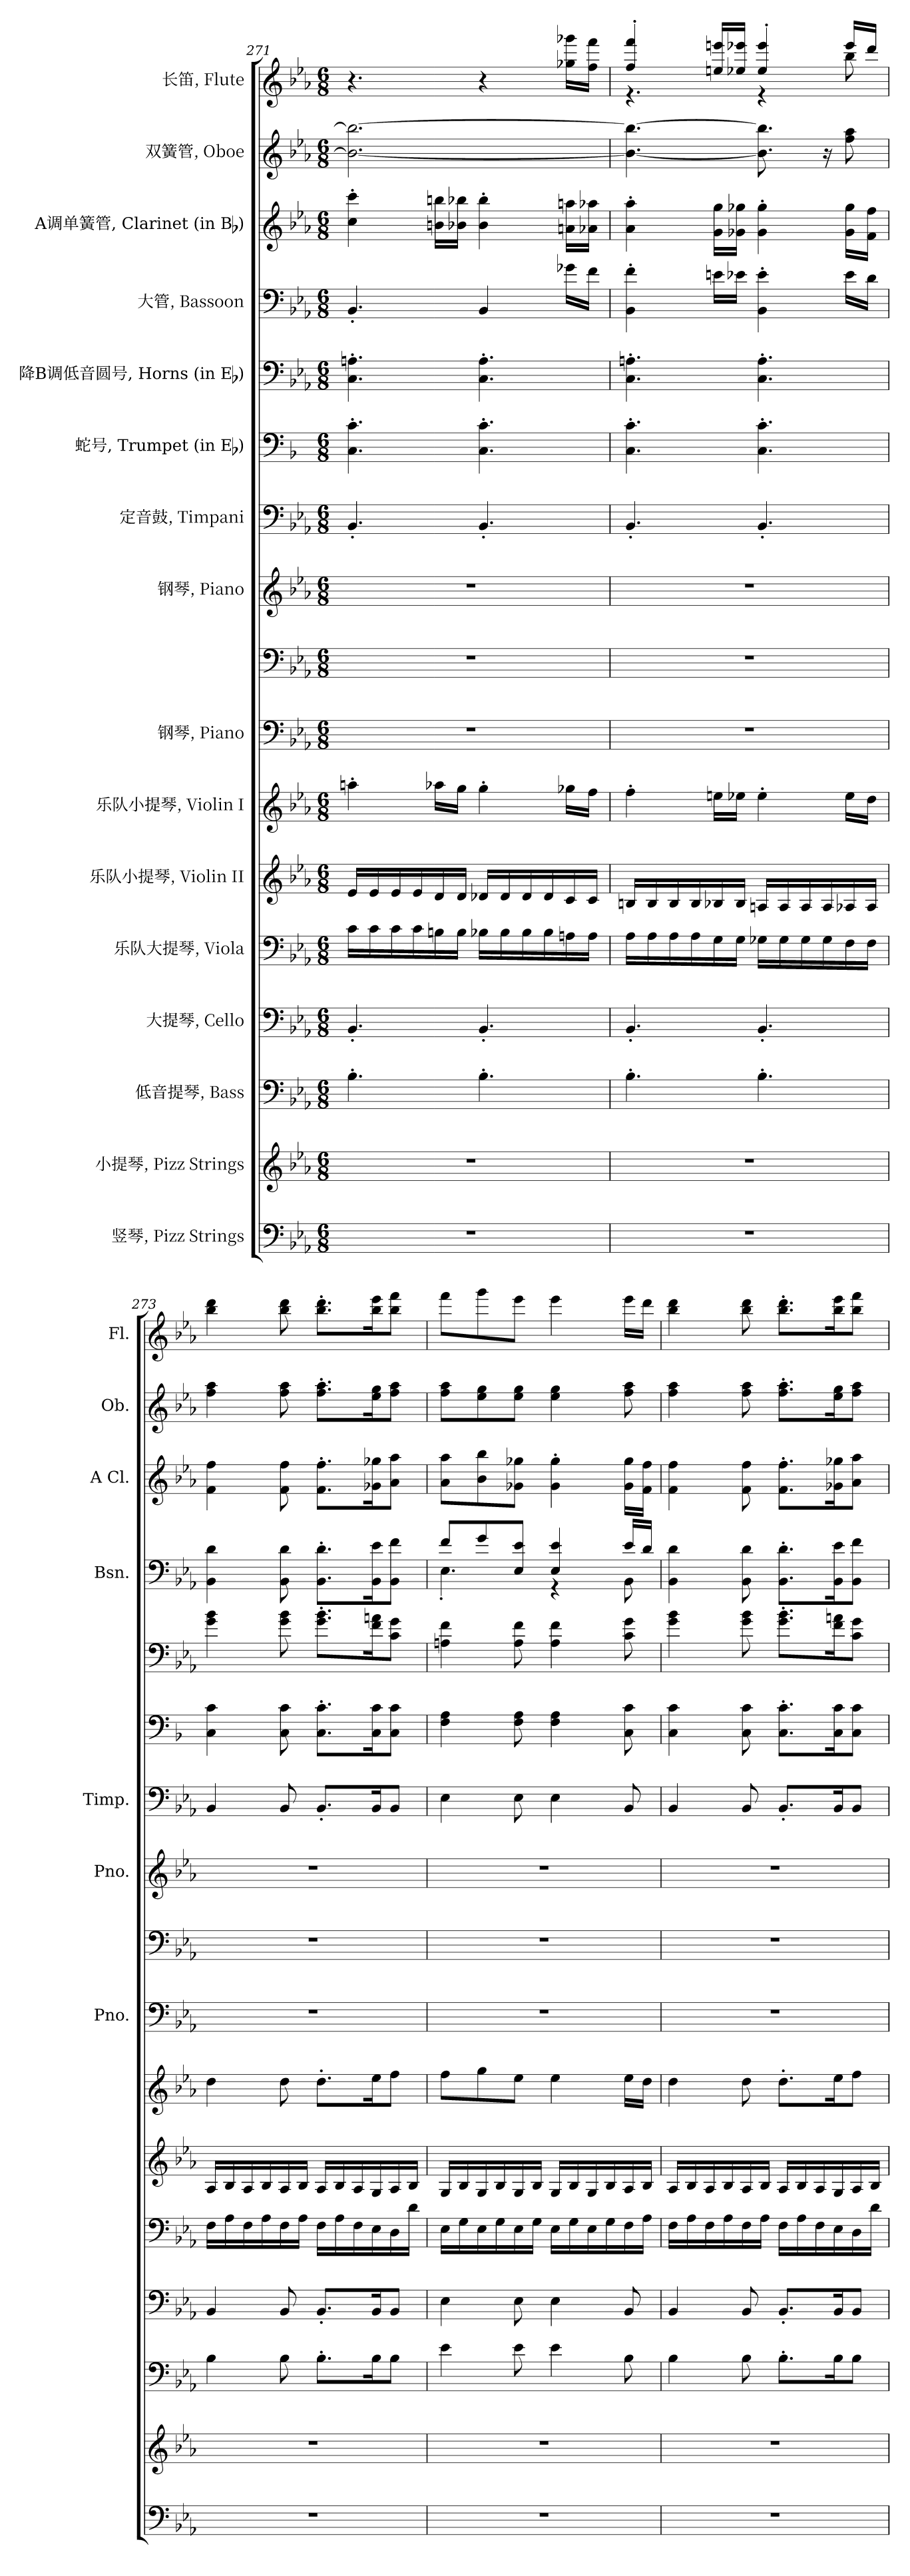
**kern	**kern	**kern	**kern	**kern	**kern	**kern	**kern	**kern	**kern	**kern	**kern	**kern	**kern	**kern	**kern	**kern
*part16	*part15	*part14	*part13	*part12	*part11	*part10	*part9	*part9	*part8	*part7	*part6	*part5	*part4	*part3	*part2	*part1
*staff17	*staff16	*staff15	*staff14	*staff13	*staff12	*staff11	*staff10	*staff9	*staff8	*staff7	*staff6	*staff5	*staff4	*staff3	*staff2	*staff1
*I"竖琴, Pizz Strings	*I"小提琴, Pizz Strings	*I"低音提琴, Bass	*I"大提琴, Cello	*I"乐队大提琴, Viola	*I"乐队小提琴, Violin II	*I"乐队小提琴, Violin I	*I"钢琴, Piano	*	*I"钢琴, Piano	*I"定音鼓, Timpani	*I"蛇号, Trumpet (in Eb)	*I"降B调低音圆号, Horns (in Eb)	*I"大管, Bassoon	*I"A调单簧管, Clarinet (in Bb)	*I"双簧管, Oboe	*I"长笛, Flute
*	*	*	*	*	*	*	*I'Pno.	*	*I'Pno.	*I'Timp.	*	*	*I'Bsn.	*I'A Cl.	*I'Ob.	*I'Fl.
!!LO:PB:g=z
*clefF4	*clefG2	*clefF4	*clefF4	*clefF4	*clefG2	*clefG2	*clefF4	*clefF4	*clefG2	*clefF4	*clefF4	*clefF4	*clefF4	*clefG2	*clefG2	*clefG2
*	*	*ITrd7c12	*	*	*	*	*	*	*	*	*ITrd1c2	*ITrd1c2	*	*ITrd2c3	*	*
*k[b-e-a-]	*k[b-e-a-]	*k[b-e-a-]	*k[b-e-a-]	*k[b-e-a-]	*k[b-e-a-]	*k[b-e-a-]	*k[b-e-a-]	*k[b-e-a-]	*k[b-e-a-]	*k[b-e-a-]	*k[b-e-a-]	*k[b-e-a-d-g-]	*k[b-e-a-]	*k[]	*k[b-e-a-]	*k[b-e-a-]
*M6/8	*M6/8	*M6/8	*M6/8	*M6/8	*M6/8	*M6/8	*M6/8	*M6/8	*M6/8	*M6/8	*M6/8	*M6/8	*M6/8	*M6/8	*M6/8	*M6/8
=271	=271	=271	=271	=271	=271	=271	=271	=271	=271	=271	=271	=271	=271	=271	=271	=271
2.r	2.r	4.BB-'\	4.BB-'/	16c\LL	16e-/LL	4aan'\	2.r	2.r	2.r	4.BB-'/	4.BB-\' 4.B-\'	4.BB-\' 4.Gn\'	4.BB-'/	4a\' 4aa\'	2.b-\_ 2.bb-\_	4.r
.	.	.	.	16c\	16e-/	.	.	.	.	.	.	.	.	.	.	.
.	.	.	.	16c\	16e-/	.	.	.	.	.	.	.	.	.	.	.
.	.	.	.	16c\	16e-/	.	.	.	.	.	.	.	.	.	.	.
.	.	.	.	16Bn\	16d/	16aa-X\LL	.	.	.	.	.	.	.	16g#X\ 16gg#X\LL	.	.
.	.	.	.	16B\JJ	16d/JJ	16gg\JJ	.	.	.	.	.	.	.	16gn\ 16ggn\JJ	.	.
.	.	4.BB-'\	4.BB-'/	16B-X\LL	16d-X/LL	4gg'\	.	.	.	4.BB-'/	4.BB-\' 4.B-\'	4.BB-\' 4.G\'	4BB-/	4g\' 4gg\'	.	4r
.	.	.	.	16B-\	16d-/	.	.	.	.	.	.	.	.	.	.	.
.	.	.	.	16B-\	16d-/	.	.	.	.	.	.	.	.	.	.	.
.	.	.	.	16B-\	16d-/	.	.	.	.	.	.	.	.	.	.	.
.	.	.	.	16An\	16c/	16gg-X\LL	.	.	.	.	.	.	16g-X\LL	16f#X\ 16ff#X\LL	.	16gg-X\ 16ggg-X\LL
.	.	.	.	16A\JJ	16c/JJ	16ff\JJ	.	.	.	.	.	.	16f\JJ	16fn\ 16ffn\JJ	.	16ff\ 16fff\JJ
=272	=272	=272	=272	=272	=272	=272	=272	=272	=272	=272	=272	=272	=272	=272	=272	=272
*	*	*	*	*	*	*	*	*	*	*	*	*	*	*	*	*^
2.r	2.r	4.BB-'\	4.BB-'/	16A-\LL	16Bn/LL	4ff'\	2.r	2.r	2.r	4.BB-'/	4.BB-\' 4.B-\'	4.BB-\' 4.Gn\'	4BB-\' 4f\'	4f\' 4ff\'	4.b-\_ 4.bb-\_	4ff/' 4fff/'	4.r
.	.	.	.	16A-\	16B/	.	.	.	.	.	.	.	.	.	.	.	.
.	.	.	.	16A-\	16B/	.	.	.	.	.	.	.	.	.	.	.	.
.	.	.	.	16A-\	16B/	.	.	.	.	.	.	.	.	.	.	.	.
.	.	.	.	16G\	16B-X/	16een\LL	.	.	.	.	.	.	16en\LL	16e\ 16ee\LL	.	16een/ 16eeen/LL	.
.	.	.	.	16G\JJ	16B-/JJ	16ee-X\JJ	.	.	.	.	.	.	16e-X\JJ	16e-X\ 16ee-X\JJ	.	16ee-X/ 16eee-X/JJ	.
.	.	4.BB-'\	4.BB-'/	16G-X\LL	16An/LL	4ee-'\	.	.	.	4.BB-'/	4.BB-\' 4.B-\'	4.BB-\' 4.G\'	4BB-\' 4e-\'	4e-\' 4ee-\'	8.b-\] 8.bb-\]	4ee-/' 4eee-/'	4r
.	.	.	.	16G-\	16A/	.	.	.	.	.	.	.	.	.	.	.	.
.	.	.	.	16G-\	16A/	.	.	.	.	.	.	.	.	.	.	.	.
.	.	.	.	16G-\	16A/	.	.	.	.	.	.	.	.	.	16r	.	.
.	.	.	.	16F\	16A-X/	16ee-\LL	.	.	.	.	.	.	16e-\LL	16e-\ 16ee-\LL	8ff\ 8aa-\	16eee-/LL	8bb-\
.	.	.	.	16F\JJ	16A-/JJ	16dd\JJ	.	.	.	.	.	.	16d\JJ	16d\ 16dd\JJ	.	16ddd/JJ	.
*	*	*	*	*	*	*	*	*	*	*	*	*	*	*	*	*v	*v
!!LO:PB:g=z
=273	=273	=273	=273	=273	=273	=273	=273	=273	=273	=273	=273	=273	=273	=273	=273	=273
2.r	2.r	4BB-\	4BB-/	16F\LL	16A-/LL	4dd\	2.r	2.r	2.r	4BB-/	4BB-\ 4B-\	4f\ 4a-\	4BB-\ 4d\	4d\ 4dd\	4ff\ 4aa-\	4bb-\ 4ddd\
.	.	.	.	16A-\	16B-/	.	.	.	.	.	.	.	.	.	.	.
.	.	.	.	16F\	16A-/	.	.	.	.	.	.	.	.	.	.	.
.	.	.	.	16A-\	16B-/	.	.	.	.	.	.	.	.	.	.	.
.	.	8BB-\	8BB-/	16F\	16A-/	8dd\	.	.	.	8BB-/	8BB-\ 8B-\	8f\ 8a-\	8BB-\ 8d\	8d\ 8dd\	8ff\ 8aa-\	8bb-\ 8ddd\
.	.	.	.	16A-\JJ	16B-/JJ	.	.	.	.	.	.	.	.	.	.	.
.	.	8.BB-'\L	8.BB-'/L	16F\LL	16A-/LL	8.dd'\L	.	.	.	8.BB-'/L	8.BB-\' 8.B-\'L	8.f\' 8.a-\'L	8.BB-\' 8.d\'L	8.d\' 8.dd\'L	8.ff\' 8.aa-\'L	8.bb-\' 8.ddd\'L
.	.	.	.	16A-\	16B-/	.	.	.	.	.	.	.	.	.	.	.
.	.	.	.	16F\	16A-/	.	.	.	.	.	.	.	.	.	.	.
.	.	16BB-\K	16BB-/K	16E-\	16G/	16ee-\K	.	.	.	16BB-/K	16BB-\ 16B-\K	16e-\ 16gn\K	16BB-\ 16e-\K	16e-X\ 16ee-X\K	16ee-\ 16gg\K	16bb-\ 16eee-\K
.	.	8BB-\J	8BB-/J	16D\	16A-/	8ff\J	.	.	.	8BB-/J	8BB-\ 8B-\J	8B-\ 8f\J	8BB-\ 8f\J	8f\ 8ff\J	8ff\ 8aa-\J	8bb-\ 8fff\J
.	.	.	.	16d\JJ	16B-/JJ	.	.	.	.	.	.	.	.	.	.	.
=274	=274	=274	=274	=274	=274	=274	=274	=274	=274	=274	=274	=274	=274	=274	=274	=274
*	*	*	*	*	*	*	*	*	*	*	*	*	*^	*	*	*
2.r	2.r	4E-\	4E-\	16E-\LL	16G/LL	8ff\L	2.r	2.r	2.r	4E-\	4E-\ 4G\	4Gn\ 4e-\	8f/L	4.E-'\	8f\ 8ff\L	8ff\ 8aa-\L	8fff\L
.	.	.	.	16G\	16B-/	.	.	.	.	.	.	.	.	.	.	.	.
.	.	.	.	16E-\	16G/	8gg\	.	.	.	.	.	.	8g/	.	8g\ 8gg\	8ee-\ 8gg\	8ggg\
.	.	.	.	16G\	16B-/	.	.	.	.	.	.	.	.	.	.	.	.
.	.	8E-\	8E-\	16E-\	16G/	8ee-\J	.	.	.	8E-\	8E-\ 8G\	8G\ 8e-\	8E-/ 8e-/J	.	8e-X\ 8ee-X\J	8ee-\ 8gg\J	8eee-\J
.	.	.	.	16G\JJ	16B-/JJ	.	.	.	.	.	.	.	.	.	.	.	.
.	.	4E-\	4E-\	16E-\LL	16G/LL	4ee-\	.	.	.	4E-\	4E-\ 4G\	4G\ 4e-\	4E-/ 4e-/	4r	4e-\' 4ee-\'	4ee-\ 4gg\	4eee-\
.	.	.	.	16G\	16B-/	.	.	.	.	.	.	.	.	.	.	.	.
.	.	.	.	16E-\	16G/	.	.	.	.	.	.	.	.	.	.	.	.
.	.	.	.	16G\	16B-/	.	.	.	.	.	.	.	.	.	.	.	.
.	.	8BB-\	8BB-/	16F\	16A-/	16ee-\LL	.	.	.	8BB-/	8BB-\ 8B-\	8B-\ 8f\	16e-/LL	8BB-\	16e-\ 16ee-\LL	8ff\ 8aa-\	16eee-\LL
.	.	.	.	16A-\JJ	16B-/JJ	16dd\JJ	.	.	.	.	.	.	16d/JJ	.	16d\ 16dd\JJ	.	16ddd\JJ
*	*	*	*	*	*	*	*	*	*	*	*	*	*v	*v	*	*	*
!!LO:PB:g=z
=275	=275	=275	=275	=275	=275	=275	=275	=275	=275	=275	=275	=275	=275	=275	=275	=275
2.r	2.r	4BB-\	4BB-/	16F\LL	16A-/LL	4dd\	2.r	2.r	2.r	4BB-/	4BB-\ 4B-\	4f\ 4a-\	4BB-\ 4d\	4d\ 4dd\	4ff\ 4aa-\	4bb-\ 4ddd\
.	.	.	.	16A-\	16B-/	.	.	.	.	.	.	.	.	.	.	.
.	.	.	.	16F\	16A-/	.	.	.	.	.	.	.	.	.	.	.
.	.	.	.	16A-\	16B-/	.	.	.	.	.	.	.	.	.	.	.
.	.	8BB-\	8BB-/	16F\	16A-/	8dd\	.	.	.	8BB-/	8BB-\ 8B-\	8f\ 8a-\	8BB-\ 8d\	8d\ 8dd\	8ff\ 8aa-\	8bb-\ 8ddd\
.	.	.	.	16A-\JJ	16B-/JJ	.	.	.	.	.	.	.	.	.	.	.
.	.	8.BB-'\L	8.BB-'/L	16F\LL	16A-/LL	8.dd'\L	.	.	.	8.BB-'/L	8.BB-\' 8.B-\'L	8.f\' 8.a-\'L	8.BB-\' 8.d\'L	8.d\' 8.dd\'L	8.ff\' 8.aa-\'L	8.bb-\' 8.ddd\'L
.	.	.	.	16A-\	16B-/	.	.	.	.	.	.	.	.	.	.	.
.	.	.	.	16F\	16A-/	.	.	.	.	.	.	.	.	.	.	.
.	.	16BB-\K	16BB-/K	16E-\	16G/	16ee-\K	.	.	.	16BB-/K	16BB-\ 16B-\K	16e-\ 16gn\K	16BB-\ 16e-\K	16e-X\ 16ee-X\K	16ee-\ 16gg\K	16bb-\ 16eee-\K
.	.	8BB-\J	8BB-/J	16D\	16A-/	8ff\J	.	.	.	8BB-/J	8BB-\ 8B-\J	8B-\ 8f\J	8BB-\ 8f\J	8f\ 8ff\J	8ff\ 8aa-\J	8bb-\ 8fff\J
.	.	.	.	16d\JJ	16B-/JJ	.	.	.	.	.	.	.	.	.	.	.
=	=	=	=	=	=	=	=	=	=	=	=	=	=	=	=	=
*-	*-	*-	*-	*-	*-	*-	*-	*-	*-	*-	*-	*-	*-	*-	*-	*-
